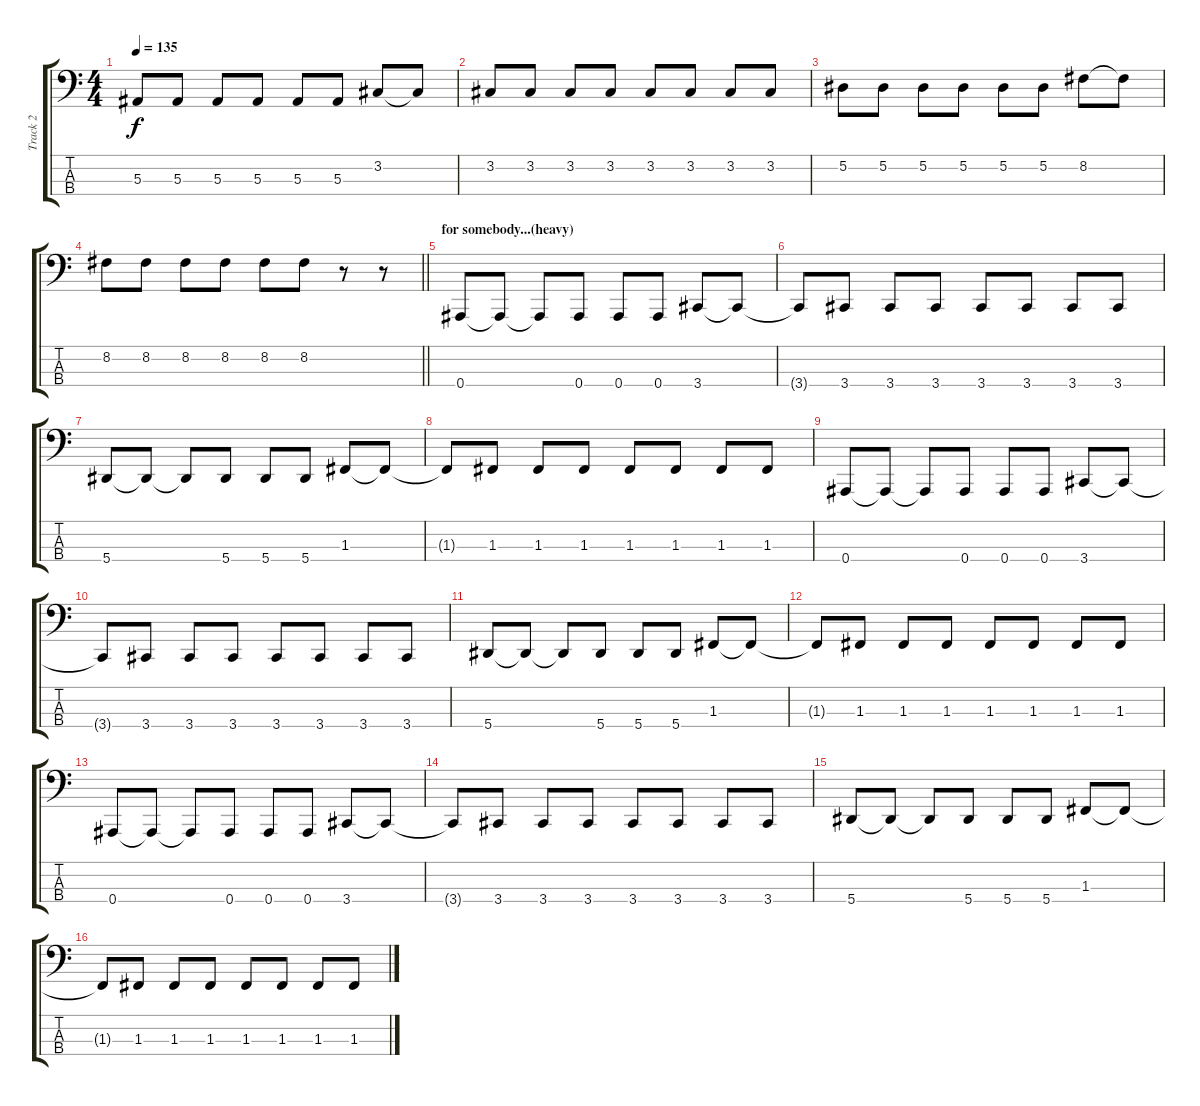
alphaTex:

\track ("Track 2" "Track 2") {instrument electricbassfinger}
\staff {score tabs}
\tuning (Eb2 Bb1 F1 Bb0) {hide}
\ts (4 4)
\tempo 135
\clef f4
\ks c
5.3.8{dy f} 5.3.8 5.3.8 5.3.8 5.3.8 5.3.8 3.2.8 3.2{t}.8 |
3.2.8 3.2.8 3.2.8 3.2.8 3.2.8 3.2.8 3.2.8 3.2.8 |
5.2.8 5.2.8 5.2.8 5.2.8 5.2.8 5.2.8 8.2.8 8.2{t}.8 |
\barLineRight lightlight
8.2.8 8.2.8 8.2.8 8.2.8 8.2.8 8.2.8 r.8 r.8 |
\section ("" "for somebody...(heavy)")
0.4.8 0.4{t}.8 0.4{t}.8 0.4.8 0.4.8 0.4.8 3.4.8 3.4{t}.8 |
3.4{t}.8 3.4.8 3.4.8 3.4.8 3.4.8 3.4.8 3.4.8 3.4.8 |
5.4.8 5.4{t}.8 5.4{t}.8 5.4.8 5.4.8 5.4.8 1.3.8 1.3{t}.8 |
1.3{t}.8 1.3.8 1.3.8 1.3.8 1.3.8 1.3.8 1.3.8 1.3.8 |
0.4.8 0.4{t}.8 0.4{t}.8 0.4.8 0.4.8 0.4.8 3.4.8 3.4{t}.8 |
3.4{t}.8 3.4.8 3.4.8 3.4.8 3.4.8 3.4.8 3.4.8 3.4.8 |
5.4.8 5.4{t}.8 5.4{t}.8 5.4.8 5.4.8 5.4.8 1.3.8 1.3{t}.8 |
1.3{t}.8 1.3.8 1.3.8 1.3.8 1.3.8 1.3.8 1.3.8 1.3.8 |
0.4.8 0.4{t}.8 0.4{t}.8 0.4.8 0.4.8 0.4.8 3.4.8 3.4{t}.8 |
3.4{t}.8 3.4.8 3.4.8 3.4.8 3.4.8 3.4.8 3.4.8 3.4.8 |
5.4.8 5.4{t}.8 5.4{t}.8 5.4.8 5.4.8 5.4.8 1.3.8 1.3{t}.8 |
1.3{t}.8 1.3.8 1.3.8 1.3.8 1.3.8 1.3.8 1.3.8 1.3.8
